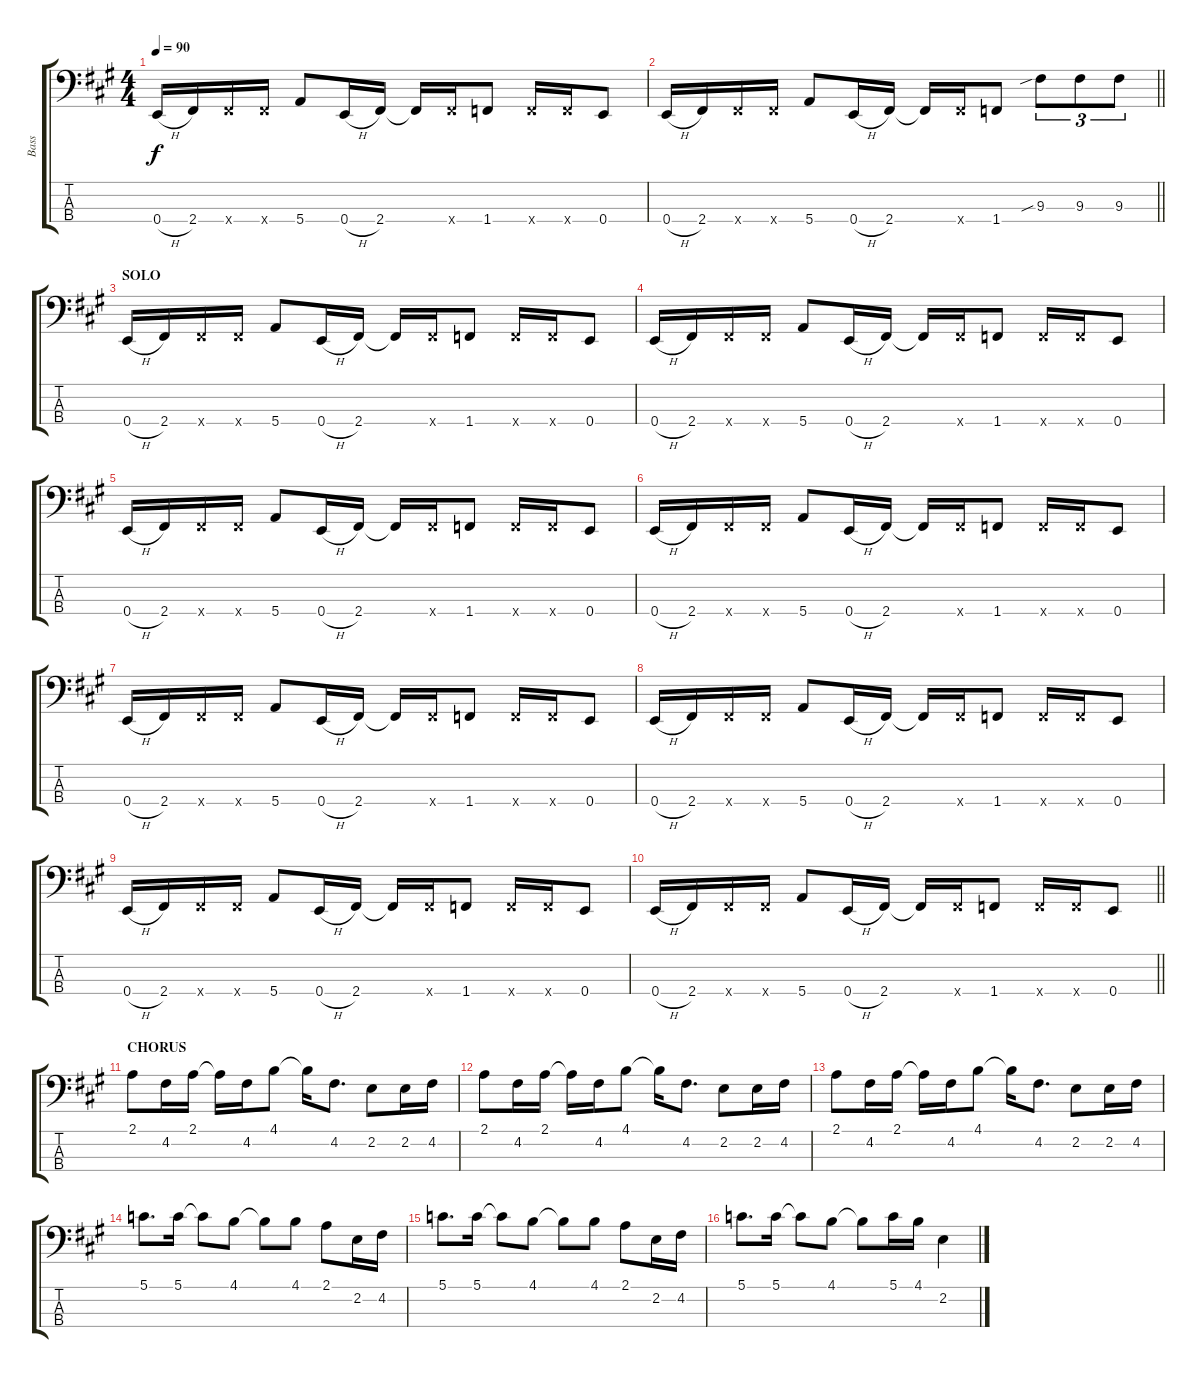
\track ("Bass" "Bass") {instrument electricbasspick}
\staff {score tabs}
\tuning (G2 D2 A1 E1) {hide}
\ts (4 4)
\tempo 90
\clef f4
\ks f#minor
0.4{h}.16{dy f} 2.4.16 2.4{x}.16 2.4{x}.16 5.4.8 0.4{h}.16 2.4.16 2.4{t}.16 2.4{x}.16 1.4.8 1.4{x}.16 1.4{x}.16 0.4.8 |
\barLineRight lightlight
0.4{h}.16 2.4.16 2.4{x}.16 2.4{x}.16 5.4.8 0.4{h}.16 2.4.16 2.4{t}.16 2.4{x}.16 1.4.8 9.3{sib}.8{tu (3 2)} 9.3.8{tu (3 2)} 9.3.8{tu (3 2)} |
\section ("" "SOLO")
0.4{h}.16 2.4.16 2.4{x}.16 2.4{x}.16 5.4.8 0.4{h}.16 2.4.16 2.4{t}.16 2.4{x}.16 1.4.8 1.4{x}.16 1.4{x}.16 0.4.8 |
0.4{h}.16 2.4.16 2.4{x}.16 2.4{x}.16 5.4.8 0.4{h}.16 2.4.16 2.4{t}.16 2.4{x}.16 1.4.8 1.4{x}.16 1.4{x}.16 0.4.8 |
0.4{h}.16 2.4.16 2.4{x}.16 2.4{x}.16 5.4.8 0.4{h}.16 2.4.16 2.4{t}.16 2.4{x}.16 1.4.8 1.4{x}.16 1.4{x}.16 0.4.8 |
0.4{h}.16 2.4.16 2.4{x}.16 2.4{x}.16 5.4.8 0.4{h}.16 2.4.16 2.4{t}.16 2.4{x}.16 1.4.8 1.4{x}.16 1.4{x}.16 0.4.8 |
0.4{h}.16 2.4.16 2.4{x}.16 2.4{x}.16 5.4.8 0.4{h}.16 2.4.16 2.4{t}.16 2.4{x}.16 1.4.8 1.4{x}.16 1.4{x}.16 0.4.8 |
0.4{h}.16 2.4.16 2.4{x}.16 2.4{x}.16 5.4.8 0.4{h}.16 2.4.16 2.4{t}.16 2.4{x}.16 1.4.8 1.4{x}.16 1.4{x}.16 0.4.8 |
0.4{h}.16 2.4.16 2.4{x}.16 2.4{x}.16 5.4.8 0.4{h}.16 2.4.16 2.4{t}.16 2.4{x}.16 1.4.8 1.4{x}.16 1.4{x}.16 0.4.8 |
\barLineRight lightlight
0.4{h}.16 2.4.16 2.4{x}.16 2.4{x}.16 5.4.8 0.4{h}.16 2.4.16 2.4{t}.16 2.4{x}.16 1.4.8 1.4{x}.16 1.4{x}.16 0.4.8 |
\section ("" "CHORUS")
2.1.8 4.2.16 2.1.16 2.1{t}.16 4.2.16 4.1.8 4.1{t}.16 4.2.8{d} 2.2.8 2.2.16 4.2.16 |
2.1.8 4.2.16 2.1.16 2.1{t}.16 4.2.16 4.1.8 4.1{t}.16 4.2.8{d} 2.2.8 2.2.16 4.2.16 |
2.1.8 4.2.16 2.1.16 2.1{t}.16 4.2.16 4.1.8 4.1{t}.16 4.2.8{d} 2.2.8 2.2.16 4.2.16 |
5.1.8{d} 5.1.16 5.1{t}.8 4.1.8 4.1{t}.8 4.1.8 2.1.8 2.2.16 4.2.16 |
5.1.8{d} 5.1.16 5.1{t}.8 4.1.8 4.1{t}.8 4.1.8 2.1.8 2.2.16 4.2.16 |
5.1.8{d} 5.1.16 5.1{t}.8 4.1.8 4.1{t}.8 5.1.16 4.1.16 2.2.4
